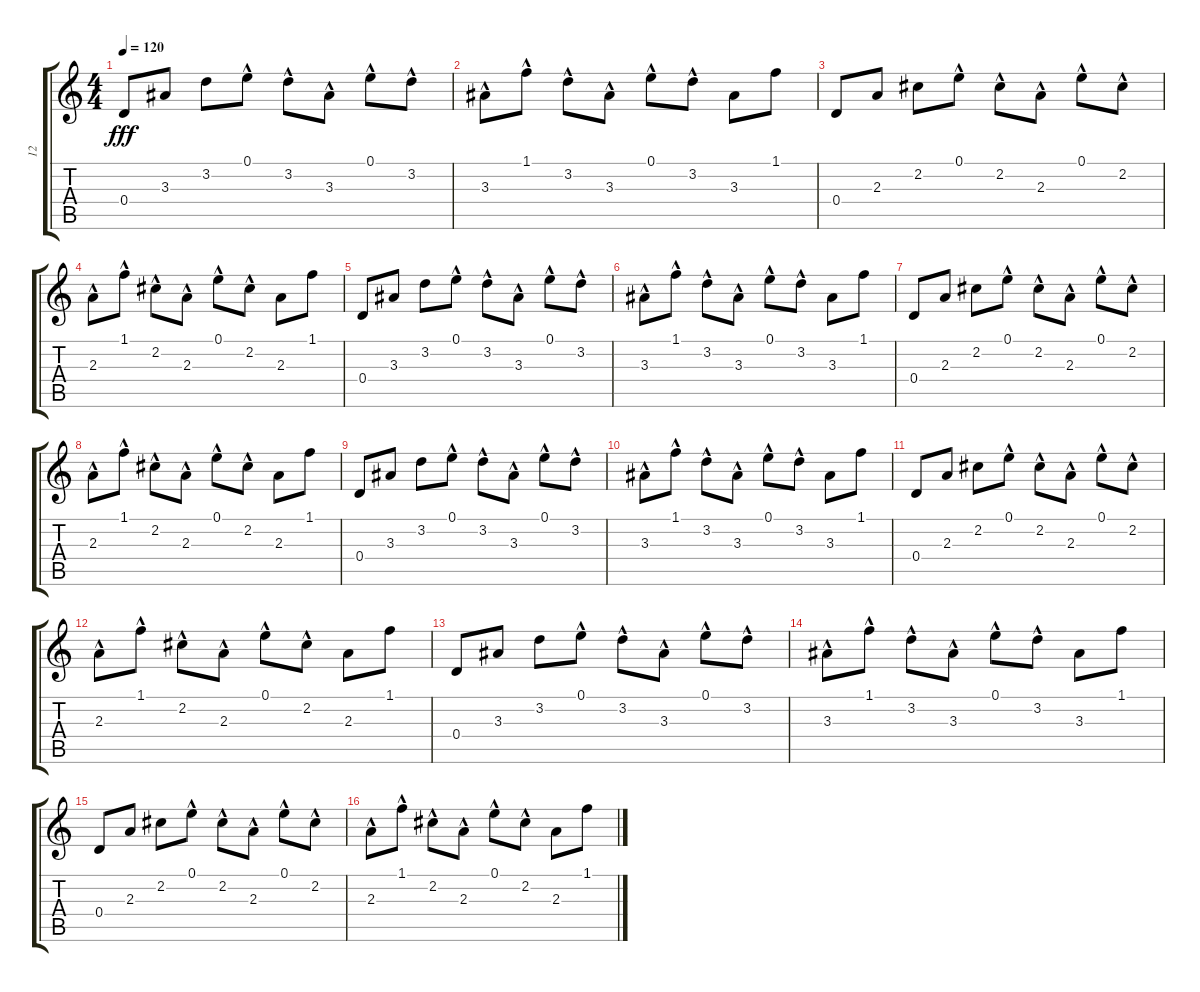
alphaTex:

\track ("12" "12") {instrument acousticguitarnylon}
\staff {score tabs}
\tuning (E4 B3 G3 D3 A2 E2) {hide}
\ts (4 4)
\tempo 120
\clef g2
\ks c
0.4.8{dy fff} 3.3.8 3.2.8 0.1{hac}.8 3.2{hac}.8 3.3{hac}.8 0.1{hac}.8 3.2{hac}.8 |
3.3{hac}.8 1.1{hac}.8 3.2{hac}.8 3.3{hac}.8 0.1{hac}.8 3.2{hac}.8 3.3.8 1.1.8 |
0.4.8 2.3.8 2.2.8 0.1{hac}.8 2.2{hac}.8 2.3{hac}.8 0.1{hac}.8 2.2{hac}.8 |
2.3{hac}.8 1.1{hac}.8 2.2{hac}.8 2.3{hac}.8 0.1{hac}.8 2.2{hac}.8 2.3.8 1.1.8 |
0.4.8 3.3.8 3.2.8 0.1{hac}.8 3.2{hac}.8 3.3{hac}.8 0.1{hac}.8 3.2{hac}.8 |
3.3{hac}.8 1.1{hac}.8 3.2{hac}.8 3.3{hac}.8 0.1{hac}.8 3.2{hac}.8 3.3.8 1.1.8 |
0.4.8 2.3.8 2.2.8 0.1{hac}.8 2.2{hac}.8 2.3{hac}.8 0.1{hac}.8 2.2{hac}.8 |
2.3{hac}.8 1.1{hac}.8 2.2{hac}.8 2.3{hac}.8 0.1{hac}.8 2.2{hac}.8 2.3.8 1.1.8 |
0.4.8 3.3.8 3.2.8 0.1{hac}.8 3.2{hac}.8 3.3{hac}.8 0.1{hac}.8 3.2{hac}.8 |
3.3{hac}.8 1.1{hac}.8 3.2{hac}.8 3.3{hac}.8 0.1{hac}.8 3.2{hac}.8 3.3.8 1.1.8 |
0.4.8 2.3.8 2.2.8 0.1{hac}.8 2.2{hac}.8 2.3{hac}.8 0.1{hac}.8 2.2{hac}.8 |
2.3{hac}.8 1.1{hac}.8 2.2{hac}.8 2.3{hac}.8 0.1{hac}.8 2.2{hac}.8 2.3.8 1.1.8 |
0.4.8 3.3.8 3.2.8 0.1{hac}.8 3.2{hac}.8 3.3{hac}.8 0.1{hac}.8 3.2{hac}.8 |
3.3{hac}.8 1.1{hac}.8 3.2{hac}.8 3.3{hac}.8 0.1{hac}.8 3.2{hac}.8 3.3.8 1.1.8 |
0.4.8 2.3.8 2.2.8 0.1{hac}.8 2.2{hac}.8 2.3{hac}.8 0.1{hac}.8 2.2{hac}.8 |
2.3{hac}.8 1.1{hac}.8 2.2{hac}.8 2.3{hac}.8 0.1{hac}.8 2.2{hac}.8 2.3.8 1.1.8
